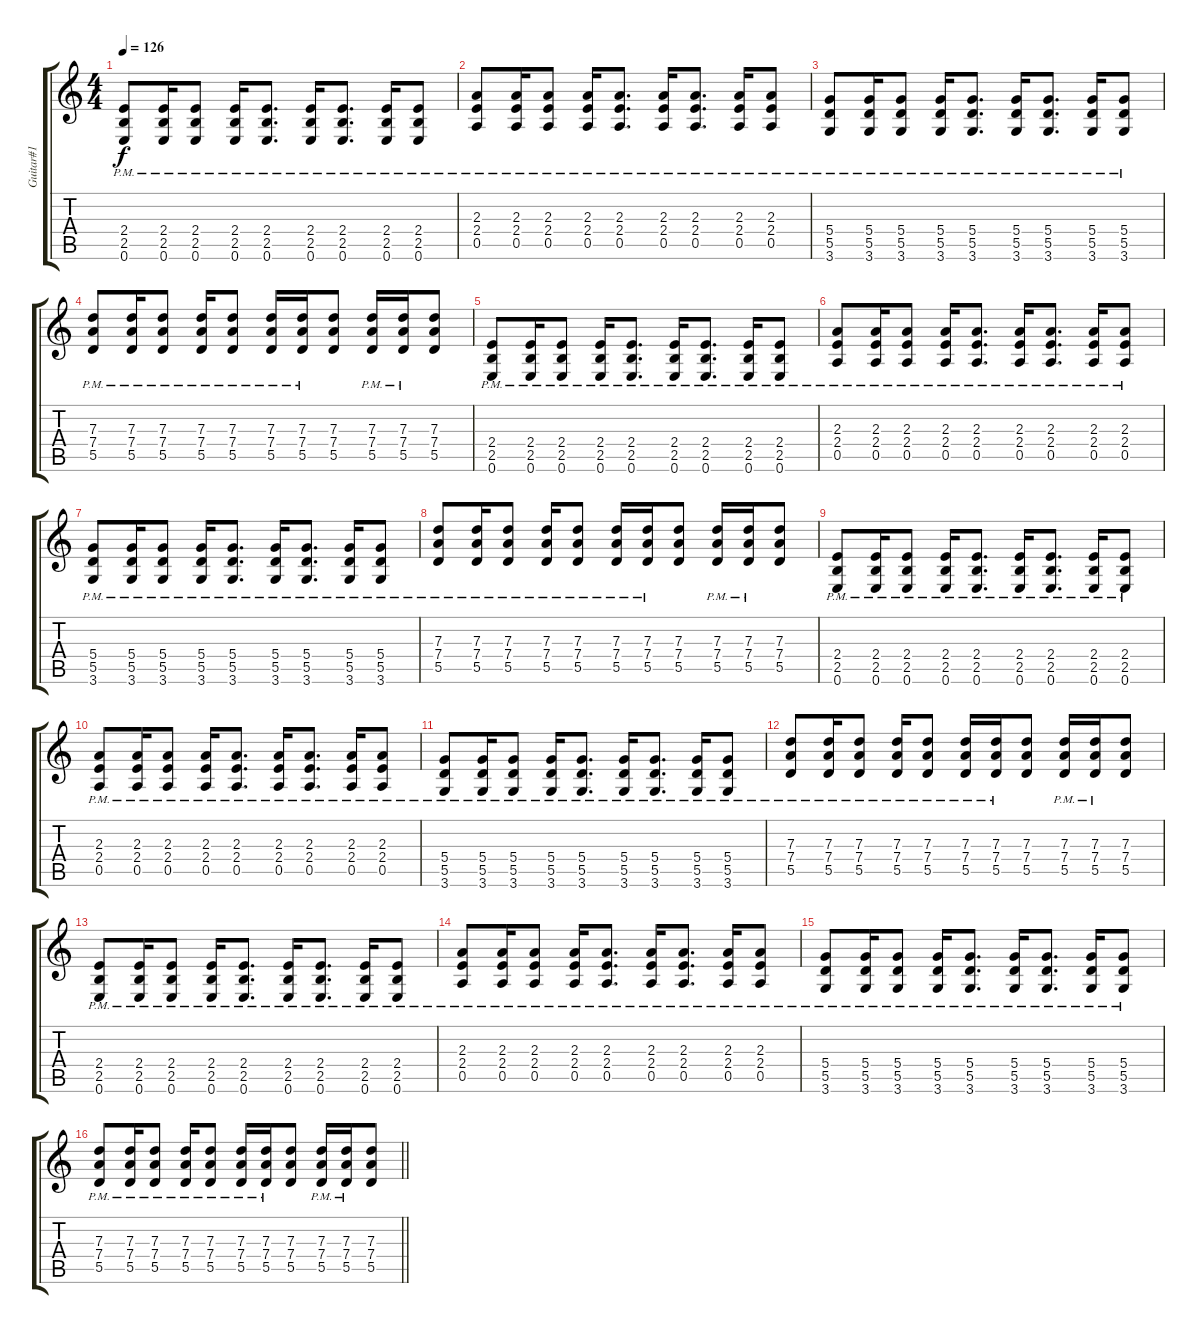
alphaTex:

\track ("Guitar#1" "Guitar#1") {instrument distortionguitar}
\staff {score tabs}
\tuning (E4 B3 G3 D3 A2 E2) {hide}
\ts (4 4)
\section ("" "")
\tempo 126
\clef g2
\ks c
(2.4{pm} 2.5{pm} 0.6{pm}).8{dy f} (2.4{pm} 2.5{pm} 0.6{pm}).16 (2.4{pm} 2.5{pm} 0.6{pm}).8 (2.4{pm} 2.5{pm} 0.6{pm}).16 (2.4{pm} 2.5{pm} 0.6{pm}).8{d} (2.4{pm} 2.5{pm} 0.6{pm}).16 (2.4{pm} 2.5{pm} 0.6{pm}).8{d} (2.4{pm} 2.5{pm} 0.6{pm}).16 (2.4{pm} 2.5{pm} 0.6{pm}).8 |
(2.3{pm} 2.4{pm} 0.5{pm}).8 (2.3{pm} 2.4{pm} 0.5{pm}).16 (2.3{pm} 2.4{pm} 0.5{pm}).8 (2.3{pm} 2.4{pm} 0.5{pm}).16 (2.3{pm} 2.4{pm} 0.5{pm}).8{d} (2.3{pm} 2.4{pm} 0.5{pm}).16 (2.3{pm} 2.4{pm} 0.5{pm}).8{d} (2.3{pm} 2.4{pm} 0.5{pm}).16 (2.3{pm} 2.4{pm} 0.5{pm}).8 |
(5.4{pm} 5.5{pm} 3.6{pm}).8 (5.4{pm} 5.5{pm} 3.6{pm}).16 (5.4{pm} 5.5{pm} 3.6{pm}).8 (5.4{pm} 5.5{pm} 3.6{pm}).16 (5.4{pm} 5.5{pm} 3.6{pm}).8{d} (5.4{pm} 5.5{pm} 3.6{pm}).16 (5.4{pm} 5.5{pm} 3.6{pm}).8{d} (5.4{pm} 5.5{pm} 3.6{pm}).16 (5.4{pm} 5.5{pm} 3.6{pm}).8 |
(7.3{pm} 7.4{pm} 5.5{pm}).8 (7.3{pm} 7.4{pm} 5.5{pm}).16 (7.3{pm} 7.4{pm} 5.5{pm}).8 (7.3{pm} 7.4{pm} 5.5{pm}).16 (7.3{pm} 7.4{pm} 5.5{pm}).8 (7.3{pm} 7.4{pm} 5.5{pm}).16 (7.3{pm} 7.4{pm} 5.5{pm}).16 (7.3 7.4 5.5).8 (7.3{pm} 7.4{pm} 5.5{pm}).16 (7.3{pm} 7.4{pm} 5.5{pm}).16 (7.3 7.4 5.5).8 |
(2.4{pm} 2.5{pm} 0.6{pm}).8 (2.4{pm} 2.5{pm} 0.6{pm}).16 (2.4{pm} 2.5{pm} 0.6{pm}).8 (2.4{pm} 2.5{pm} 0.6{pm}).16 (2.4{pm} 2.5{pm} 0.6{pm}).8{d} (2.4{pm} 2.5{pm} 0.6{pm}).16 (2.4{pm} 2.5{pm} 0.6{pm}).8{d} (2.4{pm} 2.5{pm} 0.6{pm}).16 (2.4{pm} 2.5{pm} 0.6{pm}).8 |
(2.3{pm} 2.4{pm} 0.5{pm}).8 (2.3{pm} 2.4{pm} 0.5{pm}).16 (2.3{pm} 2.4{pm} 0.5{pm}).8 (2.3{pm} 2.4{pm} 0.5{pm}).16 (2.3{pm} 2.4{pm} 0.5{pm}).8{d} (2.3{pm} 2.4{pm} 0.5{pm}).16 (2.3{pm} 2.4{pm} 0.5{pm}).8{d} (2.3{pm} 2.4{pm} 0.5{pm}).16 (2.3{pm} 2.4{pm} 0.5{pm}).8 |
(5.4{pm} 5.5{pm} 3.6{pm}).8 (5.4{pm} 5.5{pm} 3.6{pm}).16 (5.4{pm} 5.5{pm} 3.6{pm}).8 (5.4{pm} 5.5{pm} 3.6{pm}).16 (5.4{pm} 5.5{pm} 3.6{pm}).8{d} (5.4{pm} 5.5{pm} 3.6{pm}).16 (5.4{pm} 5.5{pm} 3.6{pm}).8{d} (5.4{pm} 5.5{pm} 3.6{pm}).16 (5.4{pm} 5.5{pm} 3.6{pm}).8 |
(7.3{pm} 7.4{pm} 5.5{pm}).8 (7.3{pm} 7.4{pm} 5.5{pm}).16 (7.3{pm} 7.4{pm} 5.5{pm}).8 (7.3{pm} 7.4{pm} 5.5{pm}).16 (7.3{pm} 7.4{pm} 5.5{pm}).8 (7.3{pm} 7.4{pm} 5.5{pm}).16 (7.3{pm} 7.4{pm} 5.5{pm}).16 (7.3 7.4 5.5).8 (7.3{pm} 7.4{pm} 5.5{pm}).16 (7.3{pm} 7.4{pm} 5.5{pm}).16 (7.3 7.4 5.5).8 |
(2.4{pm} 2.5{pm} 0.6{pm}).8 (2.4{pm} 2.5{pm} 0.6{pm}).16 (2.4{pm} 2.5{pm} 0.6{pm}).8 (2.4{pm} 2.5{pm} 0.6{pm}).16 (2.4{pm} 2.5{pm} 0.6{pm}).8{d} (2.4{pm} 2.5{pm} 0.6{pm}).16 (2.4{pm} 2.5{pm} 0.6{pm}).8{d} (2.4{pm} 2.5{pm} 0.6{pm}).16 (2.4{pm} 2.5{pm} 0.6{pm}).8 |
(2.3{pm} 2.4{pm} 0.5{pm}).8 (2.3{pm} 2.4{pm} 0.5{pm}).16 (2.3{pm} 2.4{pm} 0.5{pm}).8 (2.3{pm} 2.4{pm} 0.5{pm}).16 (2.3{pm} 2.4{pm} 0.5{pm}).8{d} (2.3{pm} 2.4{pm} 0.5{pm}).16 (2.3{pm} 2.4{pm} 0.5{pm}).8{d} (2.3{pm} 2.4{pm} 0.5{pm}).16 (2.3{pm} 2.4{pm} 0.5{pm}).8 |
(5.4{pm} 5.5{pm} 3.6{pm}).8 (5.4{pm} 5.5{pm} 3.6{pm}).16 (5.4{pm} 5.5{pm} 3.6{pm}).8 (5.4{pm} 5.5{pm} 3.6{pm}).16 (5.4{pm} 5.5{pm} 3.6{pm}).8{d} (5.4{pm} 5.5{pm} 3.6{pm}).16 (5.4{pm} 5.5{pm} 3.6{pm}).8{d} (5.4{pm} 5.5{pm} 3.6{pm}).16 (5.4{pm} 5.5{pm} 3.6{pm}).8 |
(7.3{pm} 7.4{pm} 5.5{pm}).8 (7.3{pm} 7.4{pm} 5.5{pm}).16 (7.3{pm} 7.4{pm} 5.5{pm}).8 (7.3{pm} 7.4{pm} 5.5{pm}).16 (7.3{pm} 7.4{pm} 5.5{pm}).8 (7.3{pm} 7.4{pm} 5.5{pm}).16 (7.3{pm} 7.4{pm} 5.5{pm}).16 (7.3 7.4 5.5).8 (7.3{pm} 7.4{pm} 5.5{pm}).16 (7.3{pm} 7.4{pm} 5.5{pm}).16 (7.3 7.4 5.5).8 |
(2.4{pm} 2.5{pm} 0.6{pm}).8 (2.4{pm} 2.5{pm} 0.6{pm}).16 (2.4{pm} 2.5{pm} 0.6{pm}).8 (2.4{pm} 2.5{pm} 0.6{pm}).16 (2.4{pm} 2.5{pm} 0.6{pm}).8{d} (2.4{pm} 2.5{pm} 0.6{pm}).16 (2.4{pm} 2.5{pm} 0.6{pm}).8{d} (2.4{pm} 2.5{pm} 0.6{pm}).16 (2.4{pm} 2.5{pm} 0.6{pm}).8 |
(2.3{pm} 2.4{pm} 0.5{pm}).8 (2.3{pm} 2.4{pm} 0.5{pm}).16 (2.3{pm} 2.4{pm} 0.5{pm}).8 (2.3{pm} 2.4{pm} 0.5{pm}).16 (2.3{pm} 2.4{pm} 0.5{pm}).8{d} (2.3{pm} 2.4{pm} 0.5{pm}).16 (2.3{pm} 2.4{pm} 0.5{pm}).8{d} (2.3{pm} 2.4{pm} 0.5{pm}).16 (2.3{pm} 2.4{pm} 0.5{pm}).8 |
(5.4{pm} 5.5{pm} 3.6{pm}).8 (5.4{pm} 5.5{pm} 3.6{pm}).16 (5.4{pm} 5.5{pm} 3.6{pm}).8 (5.4{pm} 5.5{pm} 3.6{pm}).16 (5.4{pm} 5.5{pm} 3.6{pm}).8{d} (5.4{pm} 5.5{pm} 3.6{pm}).16 (5.4{pm} 5.5{pm} 3.6{pm}).8{d} (5.4{pm} 5.5{pm} 3.6{pm}).16 (5.4{pm} 5.5{pm} 3.6{pm}).8 |
\barLineRight lightlight
(7.3{pm} 7.4{pm} 5.5{pm}).8 (7.3{pm} 7.4{pm} 5.5{pm}).16 (7.3{pm} 7.4{pm} 5.5{pm}).8 (7.3{pm} 7.4{pm} 5.5{pm}).16 (7.3{pm} 7.4{pm} 5.5{pm}).8 (7.3{pm} 7.4{pm} 5.5{pm}).16 (7.3{pm} 7.4{pm} 5.5{pm}).16 (7.3 7.4 5.5).8 (7.3{pm} 7.4{pm} 5.5{pm}).16 (7.3{pm} 7.4{pm} 5.5{pm}).16 (7.3 7.4 5.5).8
